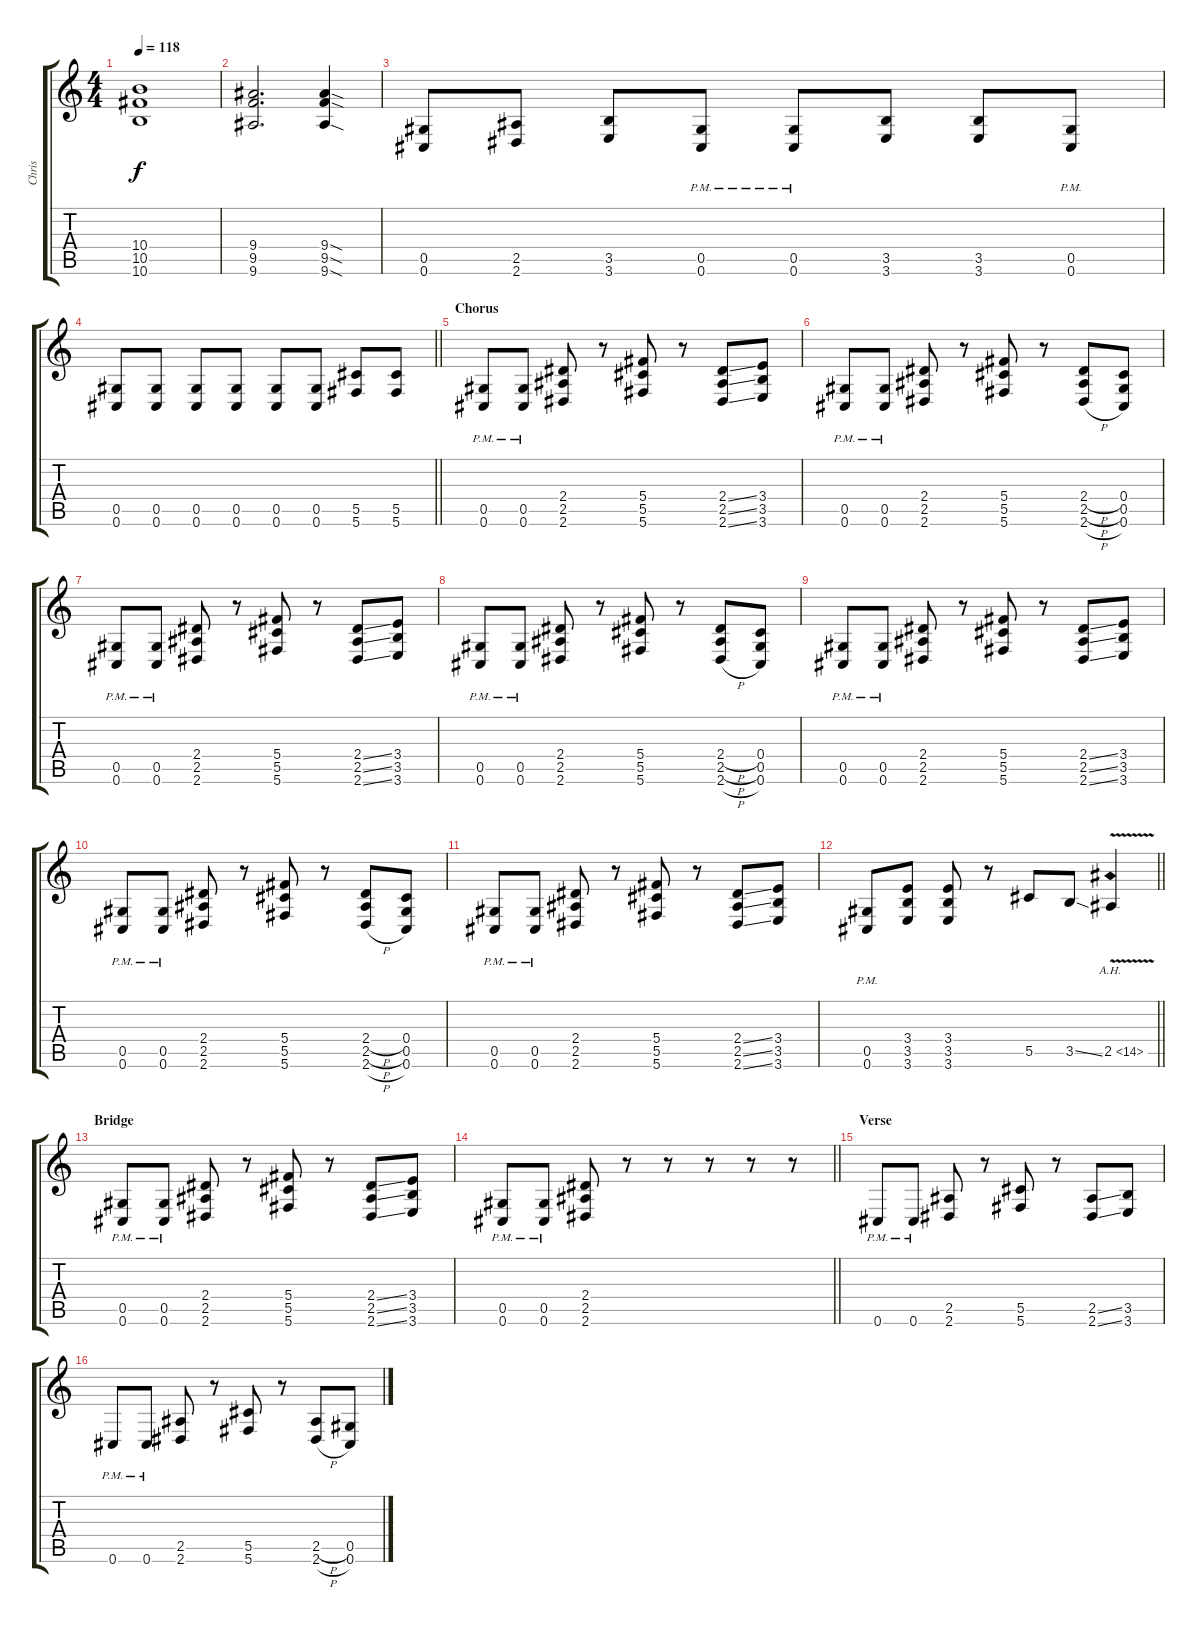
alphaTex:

\track ("Chris" "Chris") {instrument distortionguitar}
\staff {score tabs}
\tuning (Eb4 Bb3 Gb3 Db3 Ab2 Db2) {hide}
\ts (4 4)
\tempo 118
\clef g2
\ks c
(10.4 10.5 10.6).1{dy f} |
(9.4 9.5 9.6).2{d} (9.4{sod} 9.5{sod} 9.6{sod}).4 |
(0.5 0.6).8 (2.5 2.6).8 (3.5 3.6).8 (0.5{pm} 0.6{pm}).8 (0.5{pm} 0.6{pm}).8 (3.5 3.6).8 (3.5 3.6).8 (0.5{pm} 0.6{pm}).8 |
\barLineRight lightlight
(0.5 0.6).8 (0.5 0.6).8 (0.5 0.6).8 (0.5 0.6).8 (0.5 0.6).8 (0.5 0.6).8 (5.5 5.6).8 (5.5 5.6).8 |
\section ("" "Chorus")
(0.5{pm} 0.6{pm}).8 (0.5{pm} 0.6{pm}).8 (2.4 2.5 2.6).8 r.8 (5.4 5.5 5.6).8 r.8 (2.4{ss} 2.5{ss} 2.6{ss}).8 (3.4 3.5 3.6).8 |
(0.5{pm} 0.6{pm}).8 (0.5{pm} 0.6{pm}).8 (2.4 2.5 2.6).8 r.8 (5.4 5.5 5.6).8 r.8 (2.4{h} 2.5{h} 2.6{h}).8 (0.4 0.5 0.6).8 |
(0.5{pm} 0.6{pm}).8 (0.5{pm} 0.6{pm}).8 (2.4 2.5 2.6).8 r.8 (5.4 5.5 5.6).8 r.8 (2.4{ss} 2.5{ss} 2.6{ss}).8 (3.4 3.5 3.6).8 |
(0.5{pm} 0.6{pm}).8 (0.5{pm} 0.6{pm}).8 (2.4 2.5 2.6).8 r.8 (5.4 5.5 5.6).8 r.8 (2.4{h} 2.5{h} 2.6{h}).8 (0.4 0.5 0.6).8 |
(0.5{pm} 0.6{pm}).8 (0.5{pm} 0.6{pm}).8 (2.4 2.5 2.6).8 r.8 (5.4 5.5 5.6).8 r.8 (2.4{ss} 2.5{ss} 2.6{ss}).8 (3.4 3.5 3.6).8 |
(0.5{pm} 0.6{pm}).8 (0.5{pm} 0.6{pm}).8 (2.4 2.5 2.6).8 r.8 (5.4 5.5 5.6).8 r.8 (2.4{h} 2.5{h} 2.6{h}).8 (0.4 0.5 0.6).8 |
(0.5{pm} 0.6{pm}).8 (0.5{pm} 0.6{pm}).8 (2.4 2.5 2.6).8 r.8 (5.4 5.5 5.6).8 r.8 (2.4{ss} 2.5{ss} 2.6{ss}).8 (3.4 3.5 3.6).8 |
\barLineRight lightlight
(0.5{pm} 0.6{pm}).8 (3.4 3.5 3.6).8 (3.4 3.5 3.6).8 r.8 5.5.8 3.5{ss}.8 2.5{ah 12 v}.4 |
\section ("" "Bridge")
(0.5{pm} 0.6{pm}).8 (0.5{pm} 0.6{pm}).8 (2.4 2.5 2.6).8 r.8 (5.4 5.5 5.6).8 r.8 (2.4{ss} 2.5{ss} 2.6{ss}).8 (3.4 3.5 3.6).8 |
\barLineRight lightlight
(0.5{pm} 0.6{pm}).8 (0.5{pm} 0.6{pm}).8 (2.4 2.5 2.6).8 r.8 r.8 r.8 r.8 r.8 |
\section ("" "Verse")
0.6{pm}.8 0.6{pm}.8 (2.5 2.6).8 r.8 (5.5 5.6).8 r.8 (2.5{ss} 2.6{ss}).8 (3.5 3.6).8 |
0.6{pm}.8 0.6{pm}.8 (2.5 2.6).8 r.8 (5.5 5.6).8 r.8 (2.5{h} 2.6{h}).8 (0.5 0.6).8
